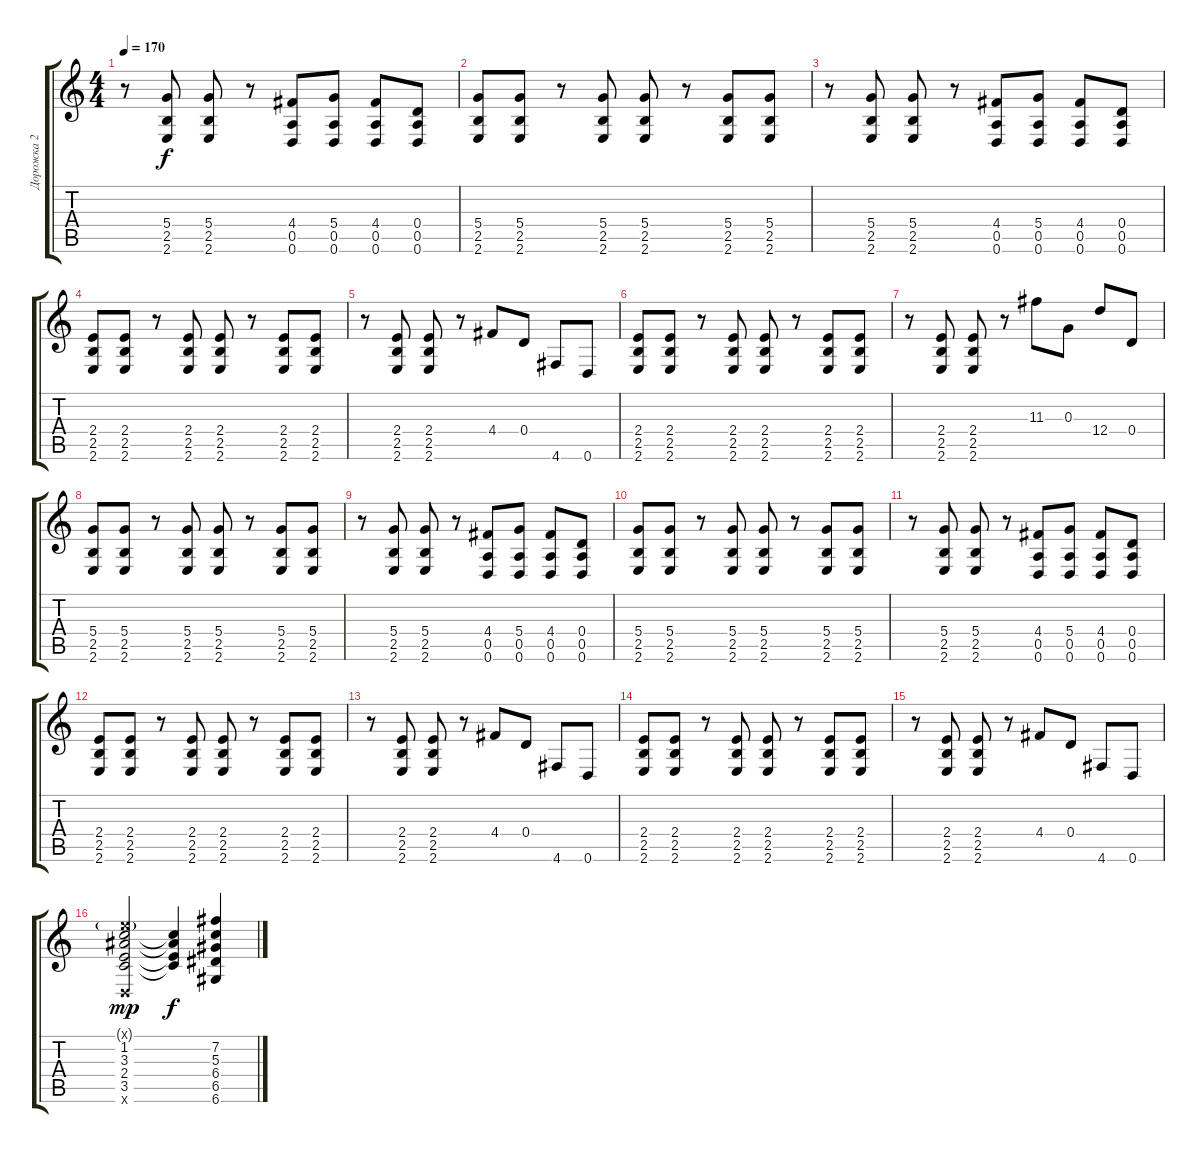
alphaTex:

\track ("Дорожка 2" "Дорожка 2") {instrument distortionguitar}
\staff {score tabs}
\tuning (E4 B3 G3 D3 A2 D2) {hide}
\ts (4 4)
\tempo 170
\clef g2
\ks c
r.8{dy f} (5.4 2.5 2.6).8 (5.4 2.5 2.6).8 r.8 (4.4 0.5 0.6).8 (5.4 0.5 0.6).8 (4.4 0.5 0.6).8 (0.4 0.5 0.6).8 |
(5.4 2.5 2.6).8 (5.4 2.5 2.6).8 r.8 (5.4 2.5 2.6).8 (5.4 2.5 2.6).8 r.8 (5.4 2.5 2.6).8 (5.4 2.5 2.6).8 |
r.8 (5.4 2.5 2.6).8 (5.4 2.5 2.6).8 r.8 (4.4 0.5 0.6).8 (5.4 0.5 0.6).8 (4.4 0.5 0.6).8 (0.4 0.5 0.6).8 |
(2.4 2.5 2.6).8 (2.4 2.5 2.6).8 r.8 (2.4 2.5 2.6).8 (2.4 2.5 2.6).8 r.8 (2.4 2.5 2.6).8 (2.4 2.5 2.6).8 |
r.8 (2.4 2.5 2.6).8 (2.4 2.5 2.6).8 r.8 4.4.8 0.4.8 4.6.8 0.6.8 |
(2.4 2.5 2.6).8 (2.4 2.5 2.6).8 r.8 (2.4 2.5 2.6).8 (2.4 2.5 2.6).8 r.8 (2.4 2.5 2.6).8 (2.4 2.5 2.6).8 |
r.8 (2.4 2.5 2.6).8 (2.4 2.5 2.6).8 r.8 11.3.8 0.3.8 12.4.8 0.4.8 |
(5.4 2.5 2.6).8 (5.4 2.5 2.6).8 r.8 (5.4 2.5 2.6).8 (5.4 2.5 2.6).8 r.8 (5.4 2.5 2.6).8 (5.4 2.5 2.6).8 |
r.8 (5.4 2.5 2.6).8 (5.4 2.5 2.6).8 r.8 (4.4 0.5 0.6).8 (5.4 0.5 0.6).8 (4.4 0.5 0.6).8 (0.4 0.5 0.6).8 |
(5.4 2.5 2.6).8 (5.4 2.5 2.6).8 r.8 (5.4 2.5 2.6).8 (5.4 2.5 2.6).8 r.8 (5.4 2.5 2.6).8 (5.4 2.5 2.6).8 |
r.8 (5.4 2.5 2.6).8 (5.4 2.5 2.6).8 r.8 (4.4 0.5 0.6).8 (5.4 0.5 0.6).8 (4.4 0.5 0.6).8 (0.4 0.5 0.6).8 |
(2.4 2.5 2.6).8 (2.4 2.5 2.6).8 r.8 (2.4 2.5 2.6).8 (2.4 2.5 2.6).8 r.8 (2.4 2.5 2.6).8 (2.4 2.5 2.6).8 |
r.8 (2.4 2.5 2.6).8 (2.4 2.5 2.6).8 r.8 4.4.8 0.4.8 4.6.8 0.6.8 |
(2.4 2.5 2.6).8 (2.4 2.5 2.6).8 r.8 (2.4 2.5 2.6).8 (2.4 2.5 2.6).8 r.8 (2.4 2.5 2.6).8 (2.4 2.5 2.6).8 |
r.8 (2.4 2.5 2.6).8 (2.4 2.5 2.6).8 r.8 4.4.8 0.4.8 4.6.8 0.6.8 |
(0.1{g x} 1.2 3.3 2.4 3.5 0.6{x}).2{dy mp} (1.2{t} 3.3{t} 2.4{t} 3.5{t}).4{dy f} (7.2 5.3 6.4 6.5 6.6).4
